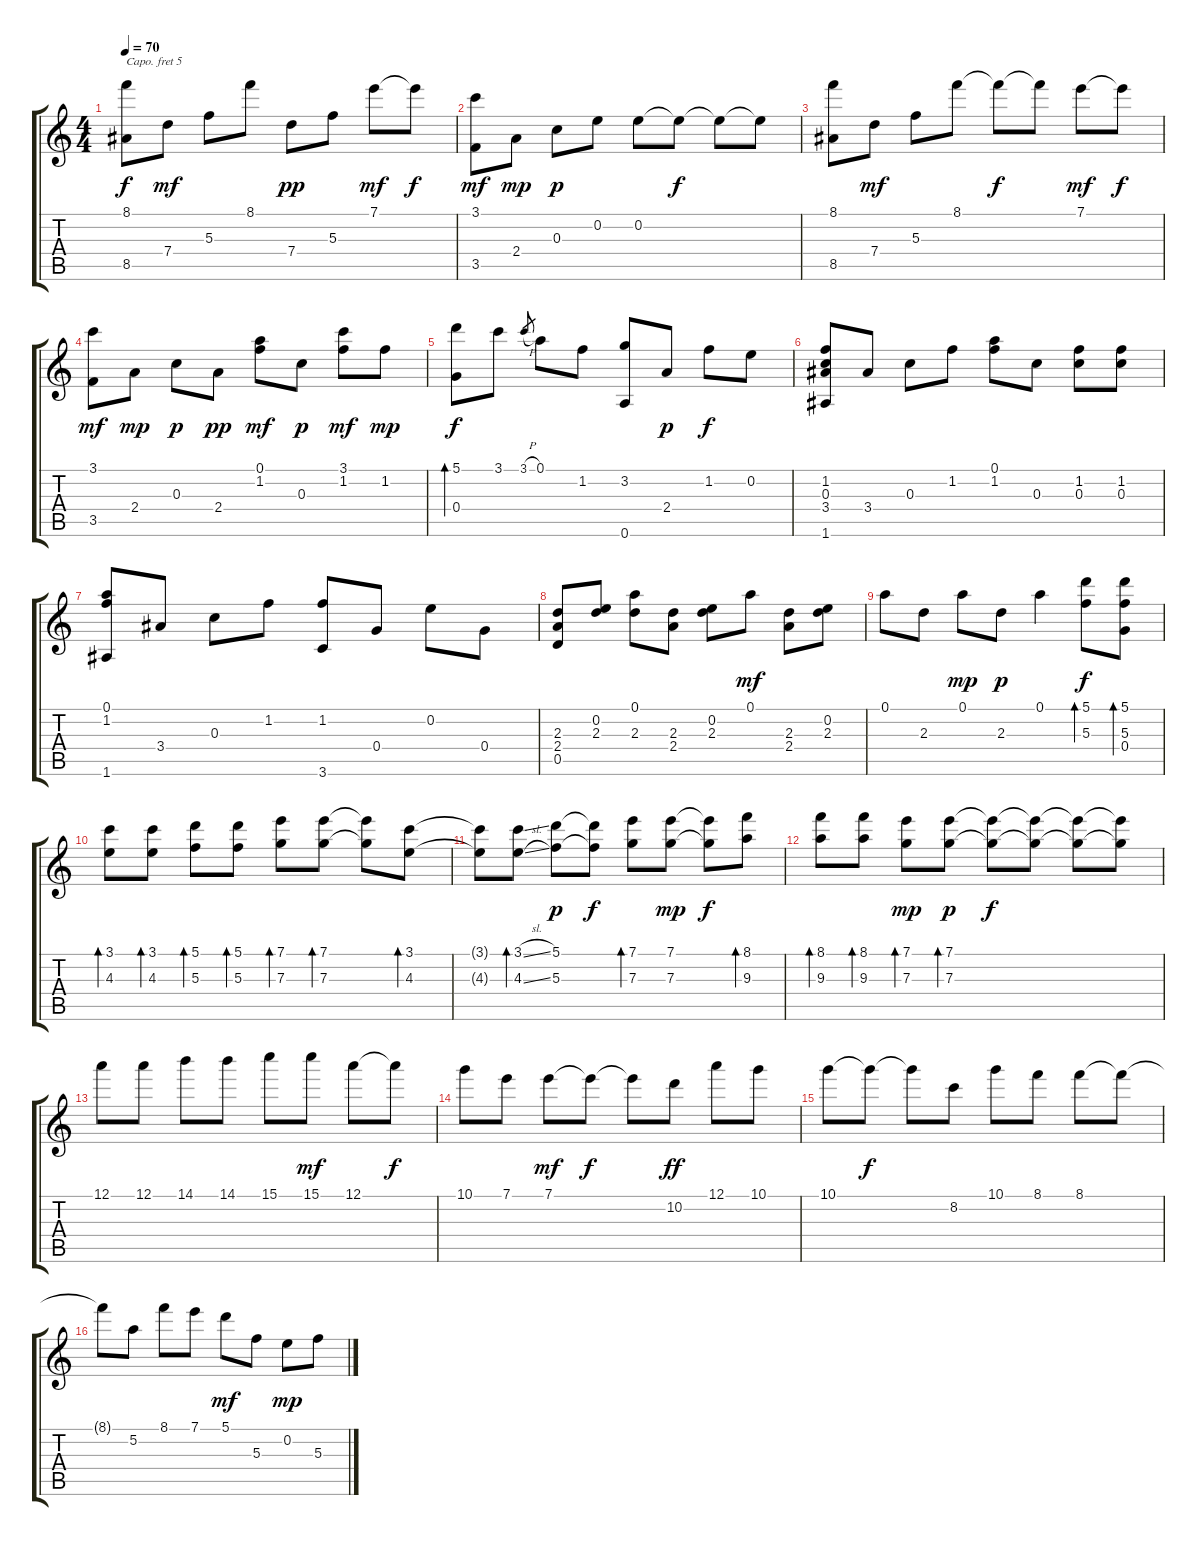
\track "" {instrument acousticguitarsteel}
\staff {score tabs}
\capo 5
\tuning (E4 B3 G3 D3 A2 E2) {hide}
\ts (4 4)
\tempo 70
\clef g2
\ks c
(8.1 8.5).8{dy f} 7.4.8{dy mf} 5.3.8 8.1.8 7.4.8{dy pp} 5.3.8 7.1.8{dy mf} 7.1{t}.8{dy f} |
(3.1 3.5).8{dy mf} 2.4.8{dy mp} 0.3.8{dy p} 0.2.8 0.2.8 0.2{t}.8{dy f} 0.2{t}.8 0.2{t}.8 |
(8.1 8.5).8 7.4.8{dy mf} 5.3.8 8.1.8 8.1{t}.8{dy f} 8.1{t}.8 7.1.8{dy mf} 7.1{t}.8{dy f} |
(3.1 3.5).8{dy mf} 2.4.8{dy mp} 0.3.8{dy p} 2.4.8{dy pp} (0.1 1.2).8{dy mf} 0.3.8{dy p} (3.1 1.2).8{dy mf} 1.2.8{dy mp} |
(5.1 0.4).8{bd 120 dy f} 3.1.8 3.1{h}.8{gr} 0.1.8 1.2.8 (3.2 0.6).8 2.4.8{dy p} 1.2.8{dy f} 0.2.8 |
(1.2 0.3 3.4 1.6).8 3.4.8 0.3.8 1.2.8 (0.1 1.2).8 0.3.8 (1.2 0.3).8 (1.2 0.3).8 |
(0.1 1.2 1.6).8 3.4.8 0.3.8 1.2.8 (1.2 3.6).8 0.4.8 0.2.8 0.4.8 |
(2.3 2.4 0.5).8 (0.2 2.3).8 (0.1 2.3).8 (2.3 2.4).8 (0.2 2.3).8 0.1.8{dy mf} (2.3 2.4).8 (0.2 2.3).8 |
0.1.8 2.3.8 0.1.8{dy mp} 2.3.8{dy p} 0.1.4 (5.1 5.3).8{bd 120 dy f} (5.1 5.3 0.4).8{bd 120} |
(3.1 4.3).8{bd 120} (3.1 4.3).8{bd 120} (5.1 5.3).8{bd 120} (5.1 5.3).8{bd 120} (7.1 7.3).8{bd 120} (7.1 7.3).8{bd 120} (7.1{t} 7.3{t}).8 (3.1 4.3).8{bd 120} |
(3.1{t} 4.3{t}).8 (3.1{sl} 4.3{sl}).8{bd 120} (5.1 5.3).8{dy p} (5.1{t} 5.3{t}).8{dy f} (7.1 7.3).8{bd 120} (7.1 7.3).8{dy mp} (7.1{t} 7.3{t}).8{dy f} (8.1 9.3).8{bd 120} |
(8.1 9.3).8{bd 120} (8.1 9.3).8{bd 120} (7.1 7.3).8{bd 120 dy mp} (7.1 7.3).8{bd 120 dy p} (7.1{t} 7.3{t}).8{dy f} (7.1{t} 7.3{t}).8 (7.1{t} 7.3{t}).8 (7.1{t} 7.3{t}).8 |
12.1.8 12.1.8 14.1.8 14.1.8 15.1.8 15.1.8{dy mf} 12.1.8 12.1{t}.8{dy f} |
10.1.8 7.1.8 7.1.8{dy mf} 7.1{t}.8{dy f} 7.1{t}.8 10.2.8{dy ff} 12.1.8 10.1.8 |
10.1.8 10.1{t}.8{dy f} 10.1{t}.8 8.2.8 10.1.8 8.1.8 8.1.8 8.1{t}.8 |
8.1{t}.8 5.2.8 8.1.8 7.1.8 5.1.8{dy mf} 5.3.8 0.2.8{dy mp} 5.3.8
